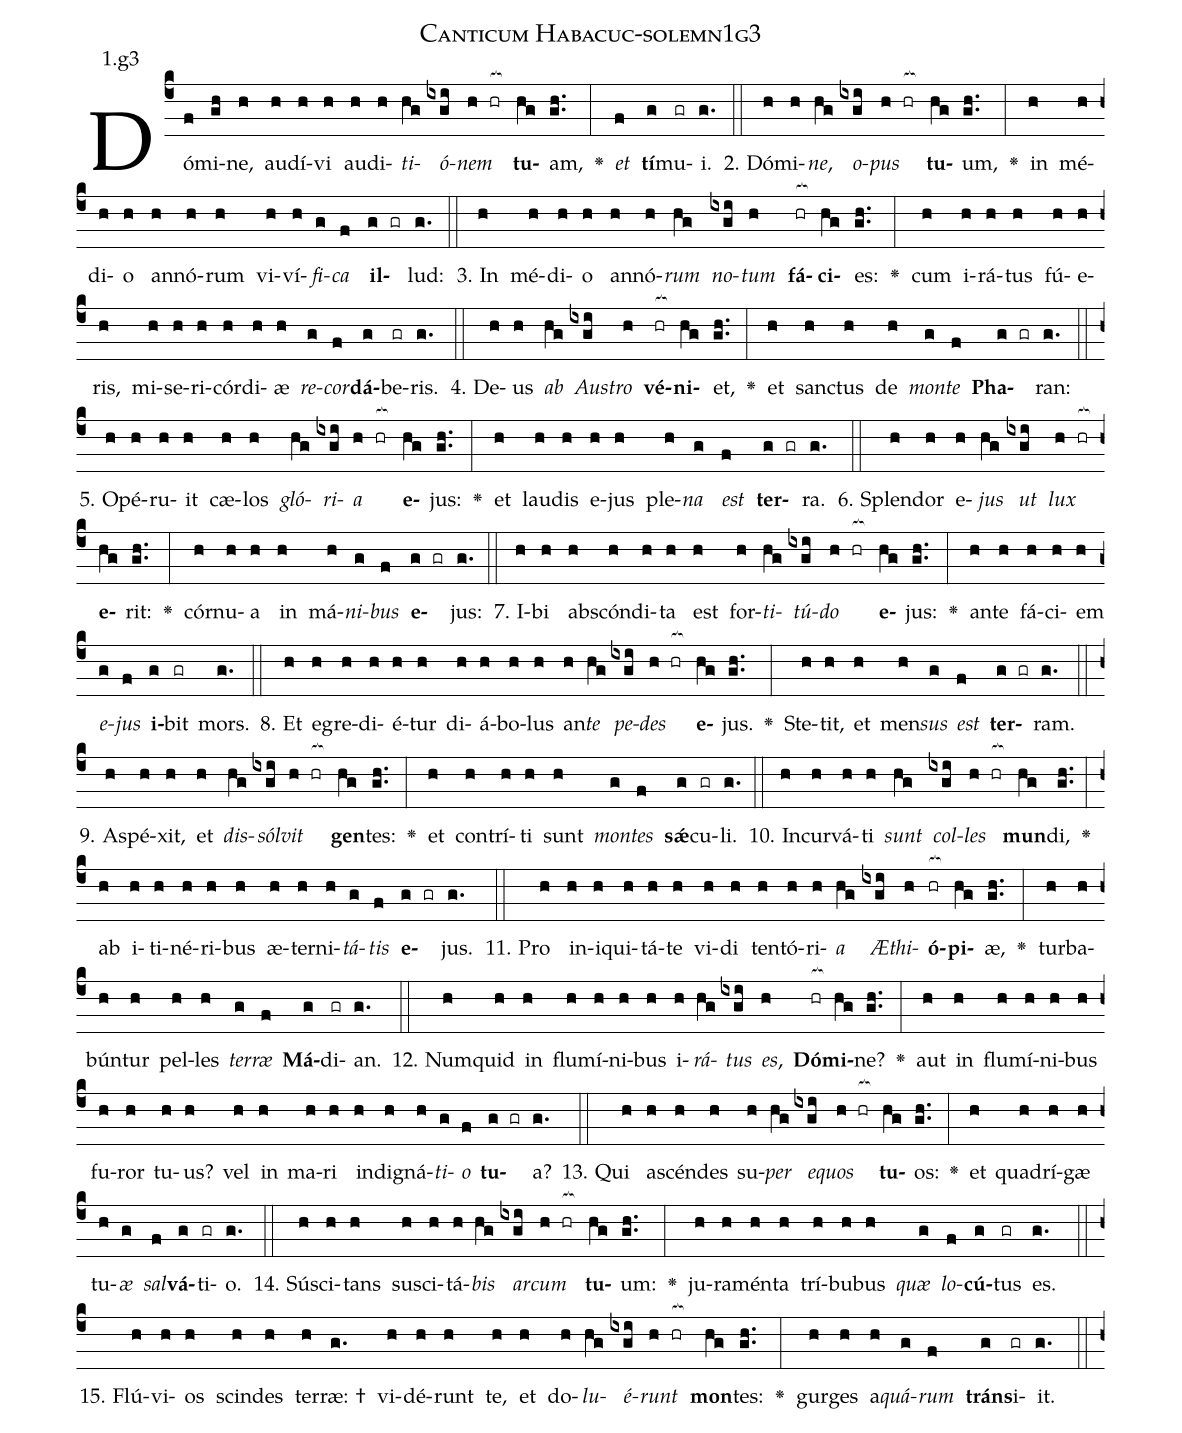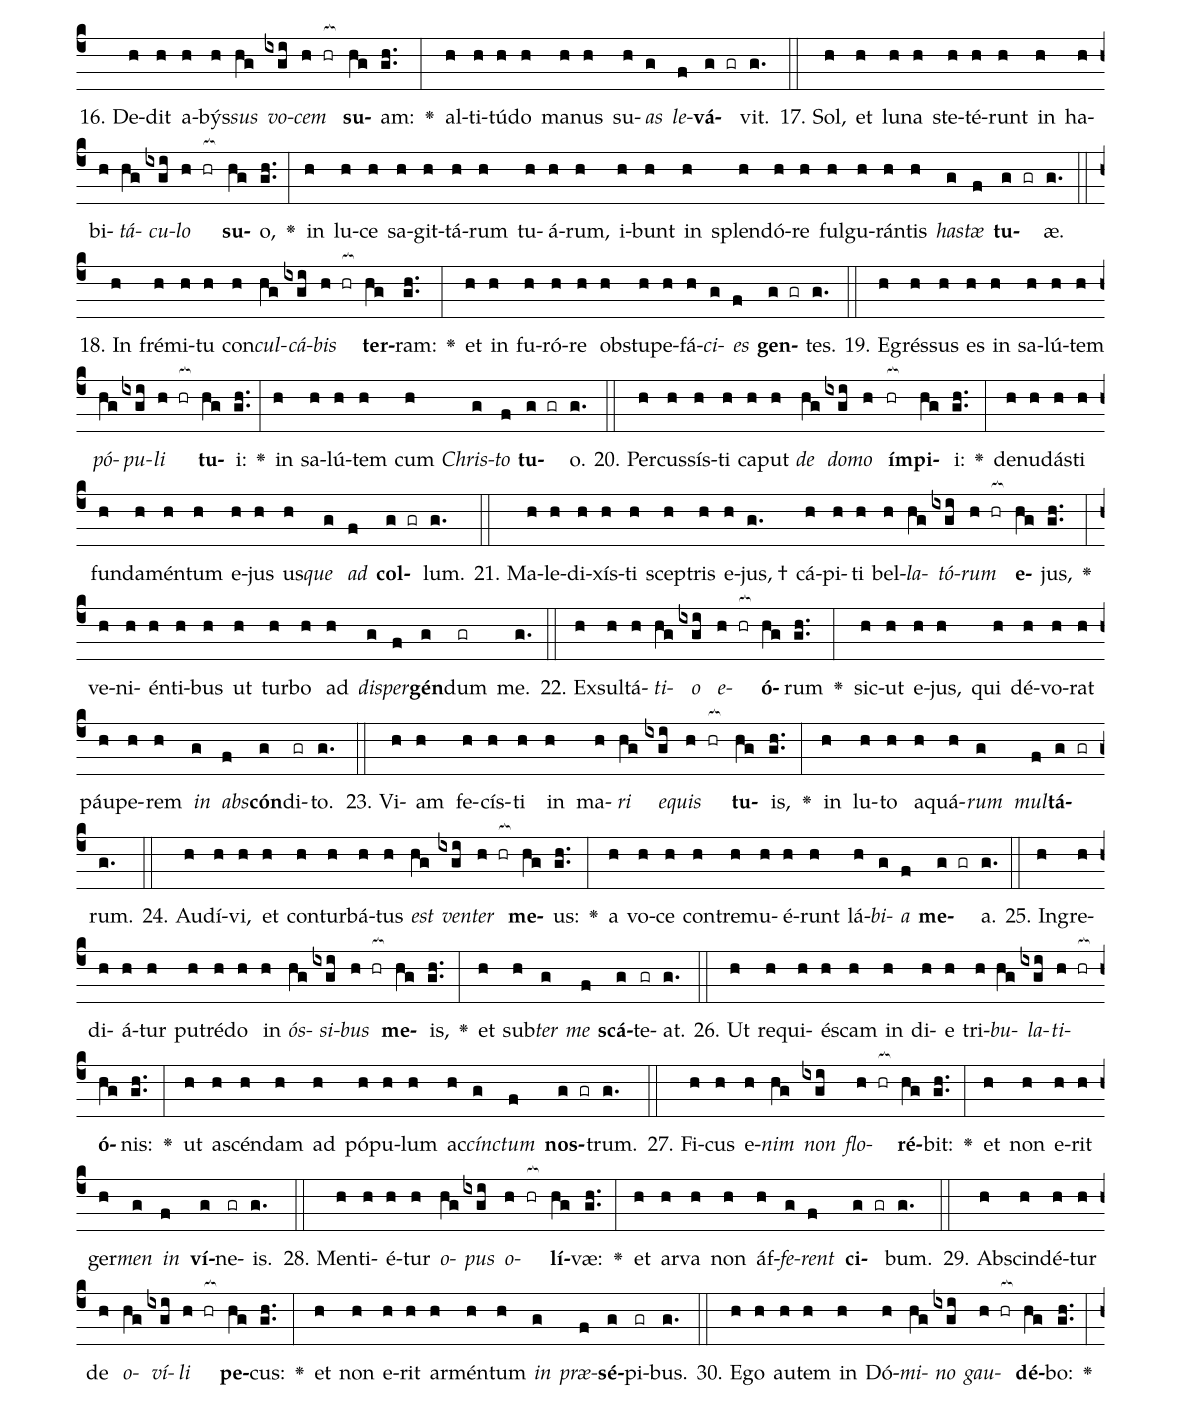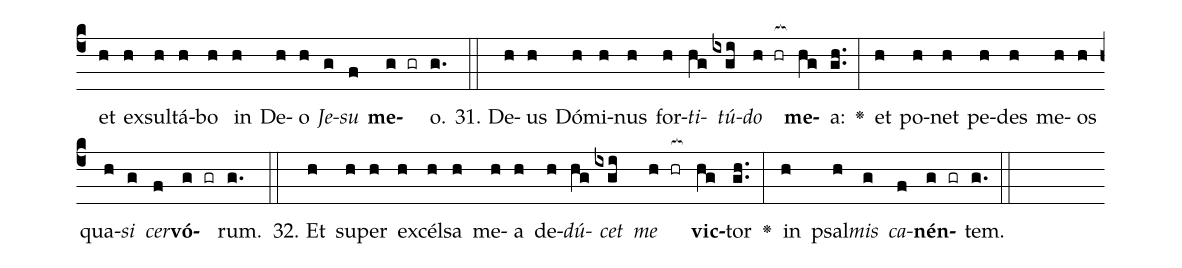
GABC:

name: Canticum Habacuc-solemn1g3;
annotation: 1.g3;
%%
(c4)Dó(f)mi(gh)ne,(h) au(h)dí(h)vi(h) au(h)di(h)<i>ti</i>(hg)<i>ó</i>(ixgi)<i>nem</i>(h hr[ocb:1{]) <b>tu</b>(hg[ocb:0}])am,(gh..) <v>\greheightstar</v>(:) <i>et</i>(f) <b>tí</b>(g)mu(gr)i.(g.) (::)
2. Dó(h)mi(h)<i>ne</i>,(hg) <i>o</i>(ixgi)<i>pus</i>(h hr[ocb:1{]) <b>tu</b>(hg[ocb:0}])um,(gh..) <v>\greheightstar</v>(:) in(h) mé(h)di(h)o(h) an(h)nó(h)rum(h) vi(h)ví(h)<i>fi</i>(g)<i>ca</i>(f) <b>il</b>(g gr)lud:(g.) (::)
3. In(h) mé(h)di(h)o(h) an(h)nó(h)<i>rum</i>(hg) <i>no</i>(ixgi)<i>tum</i>(h) <b>fá</b>(hr[ocb:1{])<b>ci</b>(hg[ocb:0}])es:(gh..) <v>\greheightstar</v>(:) cum(h) i(h)rá(h)tus(h) fú(h)e(h)ris,(h) mi(h)se(h)ri(h)cór(h)di(h)æ(h) <i>re</i>(g)<i>cor</i>(f)<b>dá</b>(g)be(gr)ris.(g.) (::)
4. De(h)us(h) <i>ab</i>(hg) <i>Aus</i>(ixgi)<i>tro</i>(h) <b>vé</b>(hr[ocb:1{])<b>ni</b>(hg[ocb:0}])et,(gh..) <v>\greheightstar</v>(:) et(h) sanc(h)tus(h) de(h) <i>mon</i>(g)<i>te</i>(f) <b>Pha</b>(g gr)ran:(g.) (::)
5. O(h)pé(h)ru(h)it(h) cæ(h)los(h) <i>gló</i>(hg)<i>ri</i>(ixgi)<i>a</i>(h hr[ocb:1{]) <b>e</b>(hg[ocb:0}])jus:(gh..) <v>\greheightstar</v>(:) et(h) lau(h)dis(h) e(h)jus(h) ple(h)<i>na</i>(g) <i>est</i>(f) <b>ter</b>(g gr)ra.(g.) (::)
6. Splen(h)dor(h) e(h)<i>jus</i>(hg) <i>ut</i>(ixgi) <i>lux</i>(h hr[ocb:1{]) <b>e</b>(hg[ocb:0}])rit:(gh..) <v>\greheightstar</v>(:) cór(h)nu(h)a(h) in(h) má(h)<i>ni</i>(g)<i>bus</i>(f) <b>e</b>(g gr)jus:(g.) (::)
7. I(h)bi(h) abs(h)cón(h)di(h)ta(h) est(h) for(h)<i>ti</i>(hg)<i>tú</i>(ixgi)<i>do</i>(h hr[ocb:1{]) <b>e</b>(hg[ocb:0}])jus:(gh..) <v>\greheightstar</v>(:) an(h)te(h) fá(h)ci(h)em(h) <i>e</i>(g)<i>jus</i>(f) <b>i</b>(g)bit(gr) mors.(g.) (::)
8. Et(h) e(h)gre(h)di(h)é(h)tur(h) di(h)á(h)bo(h)lus(h) an(h)<i>te</i>(hg) <i>pe</i>(ixgi)<i>des</i>(h hr[ocb:1{]) <b>e</b>(hg[ocb:0}])jus.(gh..) <v>\greheightstar</v>(:) Ste(h)tit,(h) et(h) men(h)<i>sus</i>(g) <i>est</i>(f) <b>ter</b>(g gr)ram.(g.) (::)
9. A(h)spé(h)xit,(h) et(h) <i>dis</i>(hg)<i>sól</i>(ixgi)<i>vit</i>(h hr[ocb:1{]) <b>gen</b>(hg[ocb:0}])tes:(gh..) <v>\greheightstar</v>(:) et(h) con(h)trí(h)ti(h) sunt(h) <i>mon</i>(g)<i>tes</i>(f) <b>sǽ</b>(g)cu(gr)li.(g.) (::)
10. In(h)cur(h)vá(h)ti(h) <i>sunt</i>(hg) <i>col</i>(ixgi)<i>les</i>(h hr[ocb:1{]) <b>mun</b>(hg[ocb:0}])di,(gh..) <v>\greheightstar</v>(:) ab(h) i(h)ti(h)né(h)ri(h)bus(h) æ(h)ter(h)ni(h)<i>tá</i>(g)<i>tis</i>(f) <b>e</b>(g gr)jus.(g.) (::)
11. Pro(h) in(h)i(h)qui(h)tá(h)te(h) vi(h)di(h) ten(h)tó(h)ri(h)<i>a</i>(hg) <i>Æ</i>(ixgi)<i>thi</i>(h)<b>ó</b>(hr[ocb:1{])<b>pi</b>(hg[ocb:0}])æ,(gh..) <v>\greheightstar</v>(:) tur(h)ba(h)bún(h)tur(h) pel(h)les(h) <i>ter</i>(g)<i>ræ</i>(f) <b>Má</b>(g)di(gr)an.(g.) (::)
12. Num(h)quid(h) in(h) flu(h)mí(h)ni(h)bus(h) i(h)<i>rá</i>(hg)<i>tus</i>(ixgi) <i>es</i>,(h) <b>Dó</b>(hr[ocb:1{])<b>mi</b>(hg[ocb:0}])ne?(gh..) <v>\greheightstar</v>(:) aut(h) in(h) flu(h)mí(h)ni(h)bus(h) fu(h)ror(h) tu(h)us?(h) vel(h) in(h) ma(h)ri(h) in(h)di(h)gná(h)<i>ti</i>(g)<i>o</i>(f) <b>tu</b>(g gr)a?(g.) (::)
13. Qui(h) a(h)scén(h)des(h) su(h)<i>per</i>(hg) <i>e</i>(ixgi)<i>quos</i>(h hr[ocb:1{]) <b>tu</b>(hg[ocb:0}])os:(gh..) <v>\greheightstar</v>(:) et(h) qua(h)drí(h)gæ(h) tu(h)<i>æ</i>(g) <i>sal</i>(f)<b>vá</b>(g)ti(gr)o.(g.) (::)
14. Sú(h)sci(h)tans(h) su(h)sci(h)tá(h)<i>bis</i>(hg) <i>ar</i>(ixgi)<i>cum</i>(h hr[ocb:1{]) <b>tu</b>(hg[ocb:0}])um:(gh..) <v>\greheightstar</v>(:) ju(h)ra(h)mén(h)ta(h) trí(h)bu(h)bus(h) <i>quæ</i>(g) <i>lo</i>(f)<b>cú</b>(g)tus(gr) es.(g.) (::)
15. Flú(h)vi(h)os(h) scin(h)des(h) ter(h)ræ: †(g.) vi(h)dé(h)runt(h) te,(h) et(h) do(h)<i>lu</i>(hg)<i>é</i>(ixgi)<i>runt</i>(h hr[ocb:1{]) <b>mon</b>(hg[ocb:0}])tes:(gh..) <v>\greheightstar</v>(:) gur(h)ges(h) a(h)<i>quá</i>(g)<i>rum</i>(f) <b>tráns</b>(g)i(gr)it.(g.) (::)
16. De(h)dit(h) a(h)býs(h)<i>sus</i>(hg) <i>vo</i>(ixgi)<i>cem</i>(h hr[ocb:1{]) <b>su</b>(hg[ocb:0}])am:(gh..) <v>\greheightstar</v>(:) al(h)ti(h)tú(h)do(h) ma(h)nus(h) su(h)<i>as</i>(g) <i>le</i>(f)<b>vá</b>(g gr)vit.(g.) (::)
17. Sol,(h) et(h) lu(h)na(h) ste(h)té(h)runt(h) in(h) ha(h)bi(h)<i>tá</i>(hg)<i>cu</i>(ixgi)<i>lo</i>(h hr[ocb:1{]) <b>su</b>(hg[ocb:0}])o,(gh..) <v>\greheightstar</v>(:) in(h) lu(h)ce(h) sa(h)git(h)tá(h)rum(h) tu(h)á(h)rum,(h) i(h)bunt(h) in(h) splen(h)dó(h)re(h) ful(h)gu(h)rán(h)tis(h) <i>has</i>(g)<i>tæ</i>(f) <b>tu</b>(g gr)æ.(g.) (::)
18. In(h) fré(h)mi(h)tu(h) con(h)<i>cul</i>(hg)<i>cá</i>(ixgi)<i>bis</i>(h hr[ocb:1{]) <b>ter</b>(hg[ocb:0}])ram:(gh..) <v>\greheightstar</v>(:) et(h) in(h) fu(h)ró(h)re(h) ob(h)stu(h)pe(h)fá(h)<i>ci</i>(g)<i>es</i>(f) <b>gen</b>(g gr)tes.(g.) (::)
19. E(h)grés(h)sus(h) es(h) in(h) sa(h)lú(h)tem(h) <i>pó</i>(hg)<i>pu</i>(ixgi)<i>li</i>(h hr[ocb:1{]) <b>tu</b>(hg[ocb:0}])i:(gh..) <v>\greheightstar</v>(:) in(h) sa(h)lú(h)tem(h) cum(h) <i>Chris</i>(g)<i>to</i>(f) <b>tu</b>(g gr)o.(g.) (::)
20. Per(h)cus(h)sís(h)ti(h) ca(h)put(h) <i>de</i>(hg) <i>do</i>(ixgi)<i>mo</i>(h) <b>ím</b>(hr[ocb:1{])<b>pi</b>(hg[ocb:0}])i:(gh..) <v>\greheightstar</v>(:) de(h)nu(h)dás(h)ti(h) fun(h)da(h)mén(h)tum(h) e(h)jus(h) us(h)<i>que</i>(g) <i>ad</i>(f) <b>col</b>(g gr)lum.(g.) (::)
21. Ma(h)le(h)di(h)xís(h)ti(h) scep(h)tris(h) e(h)jus, †(g.) cá(h)pi(h)ti(h) bel(h)<i>la</i>(hg)<i>tó</i>(ixgi)<i>rum</i>(h hr[ocb:1{]) <b>e</b>(hg[ocb:0}])jus,(gh..) <v>\greheightstar</v>(:) ve(h)ni(h)én(h)ti(h)bus(h) ut(h) tur(h)bo(h) ad(h) <i>di</i>(g)<i>sper</i>(f)<b>gén</b>(g)dum(gr) me.(g.) (::)
22. Ex(h)sul(h)tá(h)<i>ti</i>(hg)<i>o</i>(ixgi) <i>e</i>(h hr[ocb:1{])<b>ó</b>(hg[ocb:0}])rum(gh..) <v>\greheightstar</v>(:) sic(h)ut(h) e(h)jus,(h) qui(h) dé(h)vo(h)rat(h) páu(h)pe(h)rem(h) <i>in</i>(g) <i>abs</i>(f)<b>cón</b>(g)di(gr)to.(g.) (::)
23. Vi(h)am(h) fe(h)cís(h)ti(h) in(h) ma(h)<i>ri</i>(hg) <i>e</i>(ixgi)<i>quis</i>(h hr[ocb:1{]) <b>tu</b>(hg[ocb:0}])is,(gh..) <v>\greheightstar</v>(:) in(h) lu(h)to(h) a(h)quá(h)<i>rum</i>(g) <i>mul</i>(f)<b>tá</b>(g gr)rum.(g.) (::)
24. Au(h)dí(h)vi,(h) et(h) con(h)tur(h)bá(h)tus(h) <i>est</i>(hg) <i>ven</i>(ixgi)<i>ter</i>(h hr[ocb:1{]) <b>me</b>(hg[ocb:0}])us:(gh..) <v>\greheightstar</v>(:) a(h) vo(h)ce(h) con(h)tre(h)mu(h)é(h)runt(h) lá(h)<i>bi</i>(g)<i>a</i>(f) <b>me</b>(g gr)a.(g.) (::)
25. In(h)gre(h)di(h)á(h)tur(h) pu(h)tré(h)do(h) in(h) <i>ós</i>(hg)<i>si</i>(ixgi)<i>bus</i>(h hr[ocb:1{]) <b>me</b>(hg[ocb:0}])is,(gh..) <v>\greheightstar</v>(:) et(h) sub(h)<i>ter</i>(g) <i>me</i>(f) <b>scá</b>(g)te(gr)at.(g.) (::)
26. Ut(h) re(h)qui(h)és(h)cam(h) in(h) di(h)e(h) tri(h)<i>bu</i>(hg)<i>la</i>(ixgi)<i>ti</i>(h hr[ocb:1{])<b>ó</b>(hg[ocb:0}])nis:(gh..) <v>\greheightstar</v>(:) ut(h) a(h)scén(h)dam(h) ad(h) pó(h)pu(h)lum(h) ac(h)<i>cínc</i>(g)<i>tum</i>(f) <b>nos</b>(g gr)trum.(g.) (::)
27. Fi(h)cus(h) e(h)<i>nim</i>(hg) <i>non</i>(ixgi) <i>flo</i>(h hr[ocb:1{])<b>ré</b>(hg[ocb:0}])bit:(gh..) <v>\greheightstar</v>(:) et(h) non(h) e(h)rit(h) ger(h)<i>men</i>(g) <i>in</i>(f) <b>ví</b>(g)ne(gr)is.(g.) (::)
28. Men(h)ti(h)é(h)tur(h) <i>o</i>(hg)<i>pus</i>(ixgi) <i>o</i>(h hr[ocb:1{])<b>lí</b>(hg[ocb:0}])væ:(gh..) <v>\greheightstar</v>(:) et(h) ar(h)va(h) non(h) áf(h)<i>fe</i>(g)<i>rent</i>(f) <b>ci</b>(g gr)bum.(g.) (::)
29. Ab(h)scin(h)dé(h)tur(h) de(h) <i>o</i>(hg)<i>ví</i>(ixgi)<i>li</i>(h hr[ocb:1{]) <b>pe</b>(hg[ocb:0}])cus:(gh..) <v>\greheightstar</v>(:) et(h) non(h) e(h)rit(h) ar(h)mén(h)tum(h) <i>in</i>(g) <i>præ</i>(f)<b>sé</b>(g)pi(gr)bus.(g.) (::)
30. E(h)go(h) au(h)tem(h) in(h) Dó(h)<i>mi</i>(hg)<i>no</i>(ixgi) <i>gau</i>(h hr[ocb:1{])<b>dé</b>(hg[ocb:0}])bo:(gh..) <v>\greheightstar</v>(:) et(h) ex(h)sul(h)tá(h)bo(h) in(h) De(h)o(h) <i>Je</i>(g)<i>su</i>(f) <b>me</b>(g gr)o.(g.) (::)
31. De(h)us(h) Dó(h)mi(h)nus(h) for(h)<i>ti</i>(hg)<i>tú</i>(ixgi)<i>do</i>(h hr[ocb:1{]) <b>me</b>(hg[ocb:0}])a:(gh..) <v>\greheightstar</v>(:) et(h) po(h)net(h) pe(h)des(h) me(h)os(h) qua(h)<i>si</i>(g) <i>cer</i>(f)<b>vó</b>(g gr)rum.(g.) (::)
32. Et(h) su(h)per(h) ex(h)cél(h)sa(h) me(h)a(h) de(h)<i>dú</i>(hg)<i>cet</i>(ixgi) <i>me</i>(h hr[ocb:1{]) <b>vic</b>(hg[ocb:0}])tor(gh..) <v>\greheightstar</v>(:) in(h) psal(h)<i>mis</i>(g) <i>ca</i>(f)<b>nén</b>(g gr)tem.(g.) (::)
